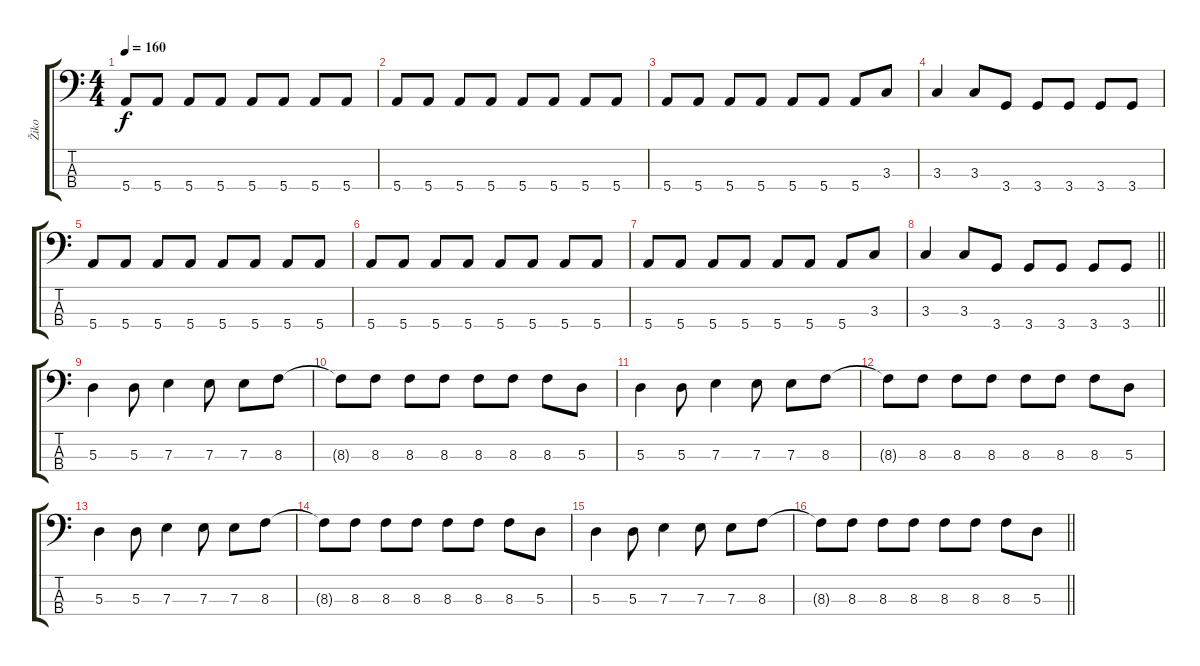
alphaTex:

\track ("Žiko" "Žiko") {instrument electricbassfinger}
\staff {score tabs}
\tuning (G2 D2 A1 E1) {hide}
\ts (4 4)
\tempo 160
\clef f4
\ks c
5.4.8{dy f} 5.4.8 5.4.8 5.4.8 5.4.8 5.4.8 5.4.8 5.4.8 |
5.4.8 5.4.8 5.4.8 5.4.8 5.4.8 5.4.8 5.4.8 5.4.8 |
5.4.8 5.4.8 5.4.8 5.4.8 5.4.8 5.4.8 5.4.8 3.3.8 |
3.3.4 3.3.8 3.4.8 3.4.8 3.4.8 3.4.8 3.4.8 |
5.4.8 5.4.8 5.4.8 5.4.8 5.4.8 5.4.8 5.4.8 5.4.8 |
5.4.8 5.4.8 5.4.8 5.4.8 5.4.8 5.4.8 5.4.8 5.4.8 |
5.4.8 5.4.8 5.4.8 5.4.8 5.4.8 5.4.8 5.4.8 3.3.8 |
\barLineRight lightlight
3.3.4 3.3.8 3.4.8 3.4.8 3.4.8 3.4.8 3.4.8 |
5.3.4 5.3.8 7.3.4 7.3.8 7.3.8 8.3.8 |
8.3{t}.8 8.3.8 8.3.8 8.3.8 8.3.8 8.3.8 8.3.8 5.3.8 |
5.3.4 5.3.8 7.3.4 7.3.8 7.3.8 8.3.8 |
8.3{t}.8 8.3.8 8.3.8 8.3.8 8.3.8 8.3.8 8.3.8 5.3.8 |
5.3.4 5.3.8 7.3.4 7.3.8 7.3.8 8.3.8 |
8.3{t}.8 8.3.8 8.3.8 8.3.8 8.3.8 8.3.8 8.3.8 5.3.8 |
5.3.4 5.3.8 7.3.4 7.3.8 7.3.8 8.3.8 |
\barLineRight lightlight
8.3{t}.8 8.3.8 8.3.8 8.3.8 8.3.8 8.3.8 8.3.8 5.3.8
